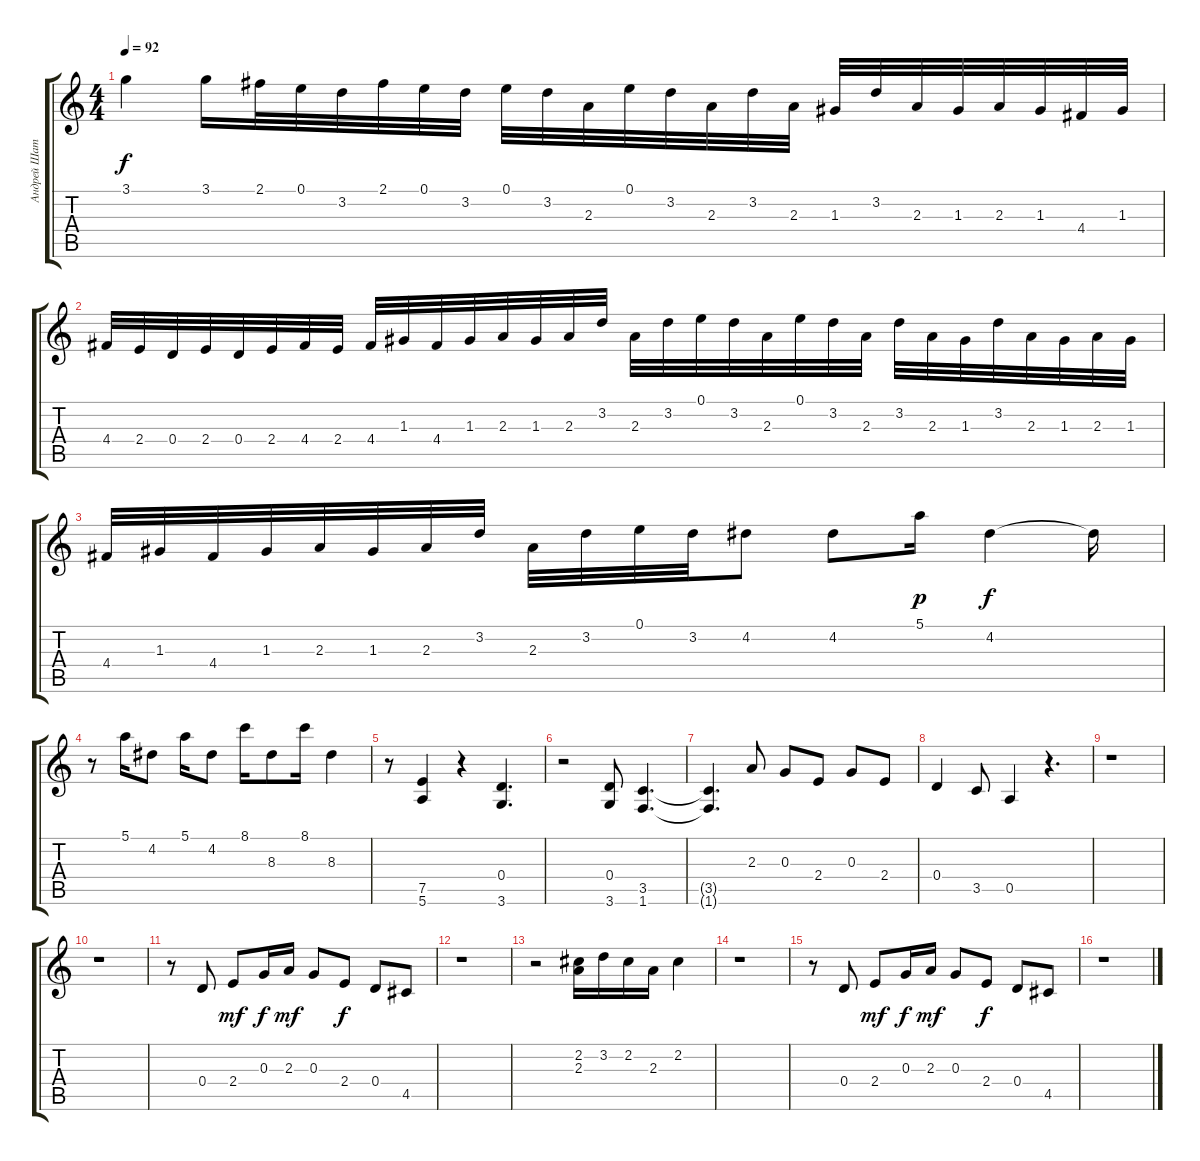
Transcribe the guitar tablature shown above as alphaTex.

\track ("Андрей Шаталин" "Андрей Шат") {instrument overdrivenguitar}
\staff {score tabs}
\tuning (E4 B3 G3 D3 A2 E2) {hide}
\ts (4 4)
\tempo 92
\clef g2
\ks c
3.1.4{dy f} 3.1.16 2.1.32 0.1.32 3.2.32 2.1.32 0.1.32 3.2.32 0.1.32 3.2.32 2.3.32 0.1.32 3.2.32 2.3.32 3.2.32 2.3.32 1.3.32 3.2.32 2.3.32 1.3.32 2.3.32 1.3.32 4.4.32 1.3.32 |
4.4.32 2.4.32 0.4.32 2.4.32 0.4.32 2.4.32 4.4.32 2.4.32 4.4.32 1.3.32 4.4.32 1.3.32 2.3.32 1.3.32 2.3.32 3.2.32 2.3.32 3.2.32 0.1.32 3.2.32 2.3.32 0.1.32 3.2.32 2.3.32 3.2.32 2.3.32 1.3.32 3.2.32 2.3.32 1.3.32 2.3.32 1.3.32 |
4.4.32 1.3.32 4.4.32 1.3.32 2.3.32 1.3.32 2.3.32 3.2.32 2.3.32 3.2.32 0.1.32 3.2.32 4.2.8 4.2.8 5.1.16{dy p} 4.2.4{dy f} 4.2{t}.16 |
r.8 5.1.16 4.2.8 5.1.16 4.2.8 8.1.16 8.3.8 8.1.16 8.3.4 |
r.8 (7.5 5.6).4 r.4 (0.4 3.6).4{d} |
r.2 (0.4 3.6).8 (3.5 1.6).4{d} |
(3.5{t} 1.6{t}).4{d} 2.3.8 0.3.8 2.4.8 0.3.8 2.4.8 |
0.4.4 3.5.8 0.5.4 r.4{d} |
r.1 |
r.1 |
r.8 0.4.8 2.4.8{dy mf} 0.3.16{dy f} 2.3.16{dy mf} 0.3.8 2.4.8{dy f} 0.4.8 4.5.8 |
r.1 |
r.2 (2.2 2.3).16 3.2.16 2.2.16 2.3.16 2.2.4 |
r.1 |
r.8 0.4.8 2.4.8{dy mf} 0.3.16{dy f} 2.3.16{dy mf} 0.3.8 2.4.8{dy f} 0.4.8 4.5.8 |
r.1
